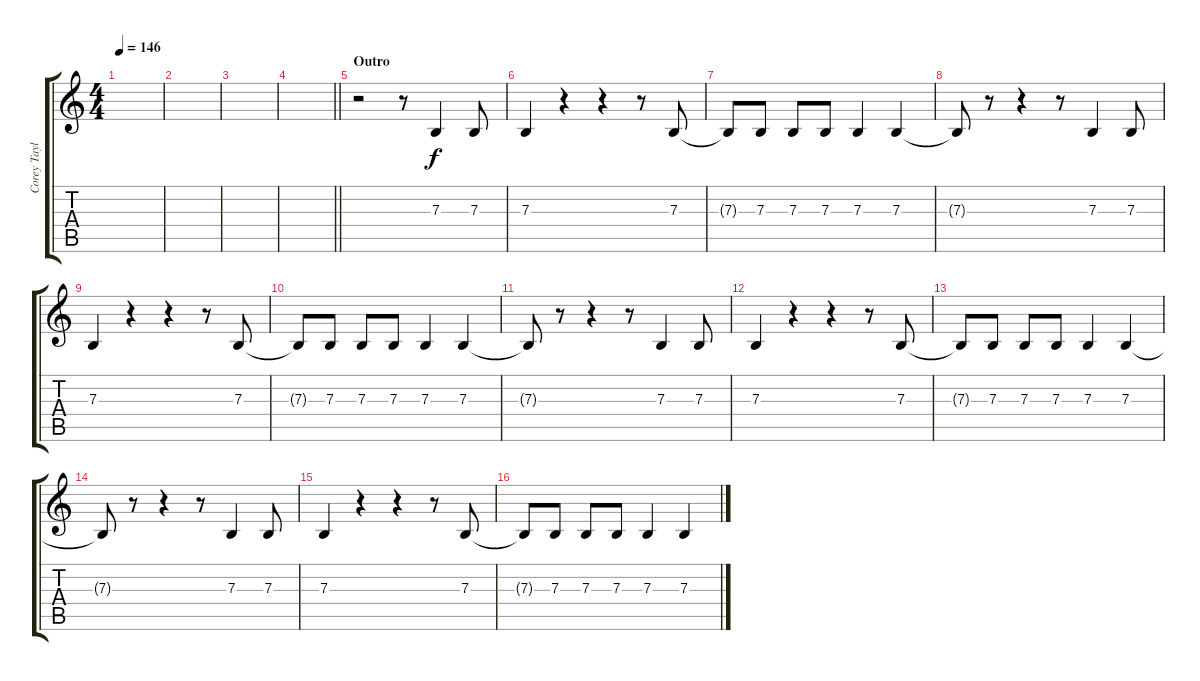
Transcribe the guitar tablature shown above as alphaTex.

\track ("Corey Taylor" "Corey Tayl") {instrument lead2sawtooth}
\staff {score tabs}
\tuning (Db4 Ab3 E3 B2 Gb2 B1) {hide}
\ts (4 4)
\tempo 146
\clef g2
\ks c
|
|
|
\barLineRight lightlight
|
\section ("" "Outro")
r.2 r.8{volume 9} 7.3.4 7.3.8 |
7.3.4 r.4 r.4 r.8 7.3.8 |
7.3{t}.8 7.3.8 7.3.8 7.3.8 7.3.4 7.3.4 |
7.3{t}.8 r.8 r.4 r.8 7.3.4 7.3.8 |
7.3.4 r.4 r.4 r.8 7.3.8 |
7.3{t}.8 7.3.8 7.3.8 7.3.8 7.3.4 7.3.4 |
7.3{t}.8 r.8 r.4 r.8 7.3.4{volume 16} 7.3.8 |
7.3.4 r.4 r.4 r.8 7.3.8 |
7.3{t}.8 7.3.8 7.3.8 7.3.8 7.3.4 7.3.4 |
7.3{t}.8 r.8 r.4 r.8 7.3.4 7.3.8 |
7.3.4 r.4 r.4 r.8 7.3.8 |
7.3{t}.8 7.3.8 7.3.8 7.3.8 7.3.4 7.3.4
